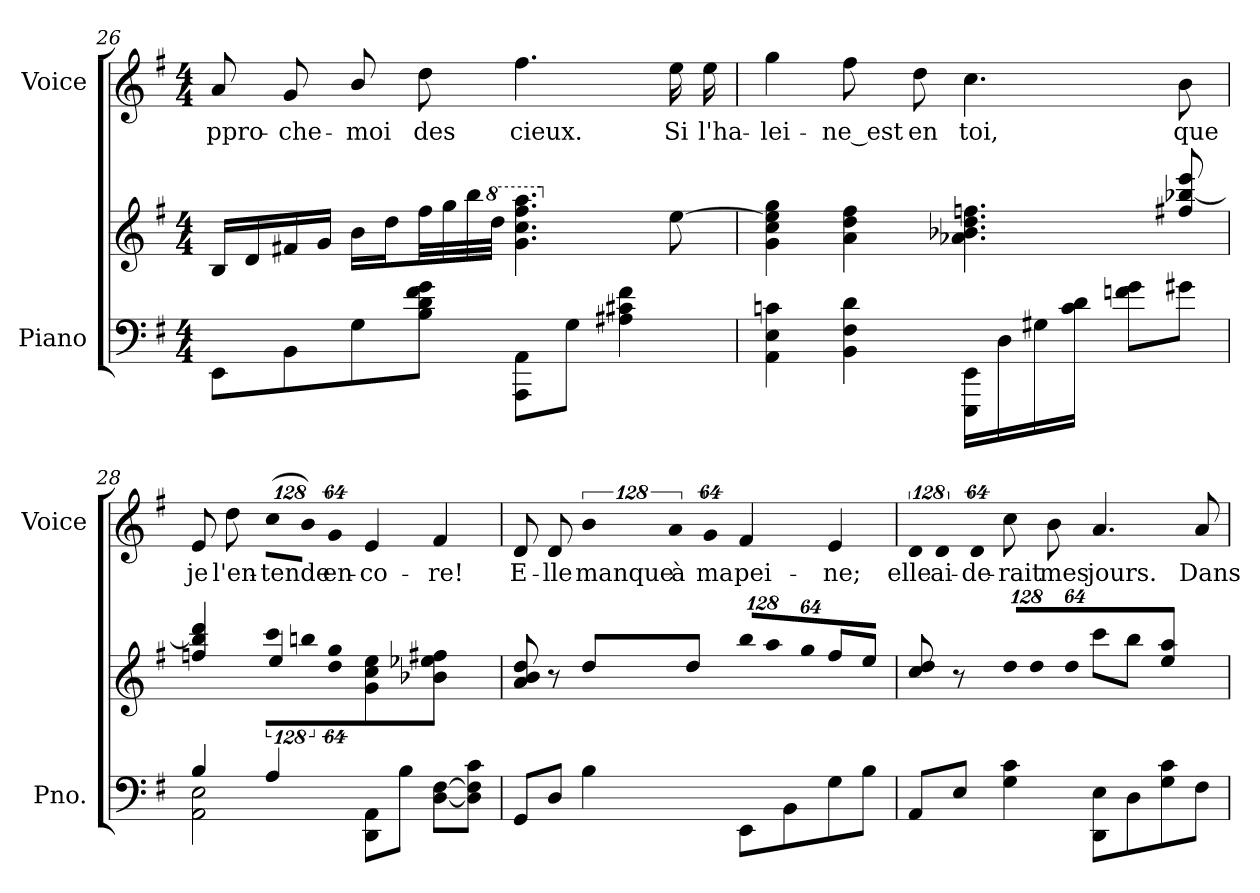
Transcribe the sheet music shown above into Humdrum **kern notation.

**kern	**kern	**kern	**text
*part2	*part2	*part1	*part1
*staff3	*staff2	*staff1	*staff1
*I"Piano	*	*I"Voice	*
*I'Pno.	*	*I'Voice	*
!!LO:LB:g=z
*clefF4	*clefG2	*clefG2	*
*k[f#]	*k[f#]	*k[f#]	*
*G:	*G:	*G:	*
*M4/4	*M4/4	*M4/4	*
=26	=26	=26	=26
!	!	!	!LO:LY:b:color=#000000
8EEi\L	16Bi/LL	8ai/	-ppro-
.	16di/	.	.
!	!	!	!LO:LY:b:color=#000000
8BBi\	16f#Xi/	8gi/	-che-
.	16gi/JJ	.	.
!	!	!	!LO:LY:b:color=#000000
8Gi\	16bi\LL	8bi/	-moi
.	16ddi\J	.	.
!	!	!	!LO:LY:b:color=#000000
8Bi\ 8di 8f#i 8giJ	32ff#i\LL	8ddi\	des
.	32ggi\	.	.
.	32bbi\	.	.
*	*8va	*	*
.	32dddi\JJJ	.	.
!	!	!	!LO:LY:b:color=#000000
8AAAi\ 8AAiL	4.ggi\ 4.ccci 4.fff#i 4.aaai	4.ff#i\	cieux.
8Gi\J	.	.	.
4A#Xi\ 4c#Xi 4f#i	.	.	.
*	*X8va	*	*
!	!	!	!LO:LY:b:color=#000000
.	[>8eei\	16eei\	Si
!	!	!	!LO:LY:b:color=#000000
.	.	16eei\	l'ha-
=27	=27	=27	=27
!	!	!	!LO:LY:b:color=#000000
4AAi\ 4Ei 4cni	4gi\ 4cci 4eei] 4ggi	4ggi\	-lei-
*X8ba	*	*	*
!	!	!	!LO:LY:b:color=#000000
4BBi\ 4F#i 4di	4ai\ 4ddi 4ff#i	8ff#i\	-ne_est
!	!	!	!LO:LY:b:color=#000000
.	.	8ddi\	en
!	!	!	!LO:LY:b:color=#000000
16EEEi\ 16EEiLL	4.a-Xi\ 4.b-Xi 4.ddi 4.ffni	4.cci\	toi,
16Di\	.	.	.
16G#Xi\	.	.	.
16ci\ 16diJJ	.	.	.
8fni\ 8giL	.	.	.
*	*8ba	*	*
!	!	!	!LO:LY:b:color=#000000
8g#Xi\J	8f#Xi/ [>8b-i 8eei	8bi\	que
!!LO:LB:g=z
=28	=28	=28	=28
*^	*^	*	*
!	!	!	!	!	!LO:LY:b:color=#000000
4Bi/	2AAi\ 2Ei	4fni/ 4b-i] 4ddi	4ryy	8ei/	je
!	!	!	!	!	!LO:LY:b:color=#000000
.	.	.	.	8ddi\	l'en-
!	!	!LO:N:vis=8	!	!LO:N:vis=8	!
!	!	!	!	!	!LO:LY:b:color=#000000
4Ai/	.	1024%85cci\L	4ei/	(1024%85cci\L	-tende
!	!	!LO:N:vis=8	!	!LO:N:vis=8	!
.	.	1024%85bi\	.	1024%85bi\J)	.
!	!	!LO:N:vis=8	!	!LO:N:vis=8	!
!	!	!	!	!	!LO:LY:b:color=#000000
.	.	512%43di\ 512%43giJ	.	512%43gi/	en-
!	!	!	!	!	!LO:LY:b:color=#000000
8DDi\ 8AAiL	2ryy	4Gi/ 4ci 4ei	2ryy	4ei/	-co-
8Bi\J	.	.	.	.	.
!	!	!	!	!	!LO:LY:b:color=#000000
[<8Di\ [>8F#iL	.	4B-Xi/ 4e-Xi 4f#Xi	.	4f#i/	-re!
8Di\] 8F#i] 8ciJ	.	.	.	.	.
*v	*v	*	*	*	*
*	*v	*v	*	*
=29	=29	=29	=29
!	!	!	!LO:LY:b:color=#000000
8GGi/L	8Ai/ 8Bi 8di	8di/	E-
!	!	!	!LO:LY:b:color=#000000
8Di/J	8r	8di/	-lle
!	!	!LO:N:vis=8	!
!	!	!	!LO:LY:b:color=#000000
4Bi\	8di/L	1024%85bi/	manque
!	!	!LO:N:vis=8	!
!	!	!	!LO:LY:b:color=#000000
.	.	1024%85ai/	à
.	8di/J	.	.
!	!	!LO:N:vis=8	!
!	!	!	!LO:LY:b:color=#000000
.	.	512%43gi/	ma
*	*Xbrackettup	*	*
!	!LO:N:vis=8	!	!
!	!	!	!LO:LY:b:color=#000000
8EEi\L	1024%85bi/L	4f#i/	pei-
!	!LO:N:vis=8	!	!
.	1024%85ai/	.	.
8BBi\	.	.	.
!	!LO:N:vis=8	!	!
.	512%43gi/J	.	.
!	!	!	!LO:LY:b:color=#000000
8Gi\	8f#i/L	4ei/	-ne;
8Bi\J	8ei/J	.	.
!!LO:PB:g=z
=30	=30	=30	=30
!	!	!LO:N:vis=8	!
!	!	!	!LO:LY:b:color=#000000
8AAi/L	8ci/ 8di	1024%85di/	elle
!	!	!LO:N:vis=8	!
!	!	!	!LO:LY:b:color=#000000
.	.	1024%85di/	ai-
8Ei/J	8r	.	.
!	!	!LO:N:vis=8	!
!	!	!	!LO:LY:b:color=#000000
.	.	512%43di/	-de-
!	!LO:N:vis=8	!	!
!	!	!	!LO:LY:b:color=#000000
4Gi\ 4ci	1024%85di/L	8cci\	-rait
!	!LO:N:vis=8	!	!
.	1024%85di/	.	.
!	!	!	!LO:LY:b:color=#000000
.	.	8bi\	mes
!	!LO:N:vis=8	!	!
.	512%43di/J	.	.
!	!	!	!LO:LY:b:color=#000000
8DDi\ 8EiL	8cci\L	4.ai/	jours.
8Di\	8bi\J	.	.
8Gi\ 8ci	4ei/ 4ai	.	.
!	!	!	!LO:LY:b:color=#000000
8F#i\J	.	8ai/	Dans
=	=	=	=
*-	*-	*-	*-
